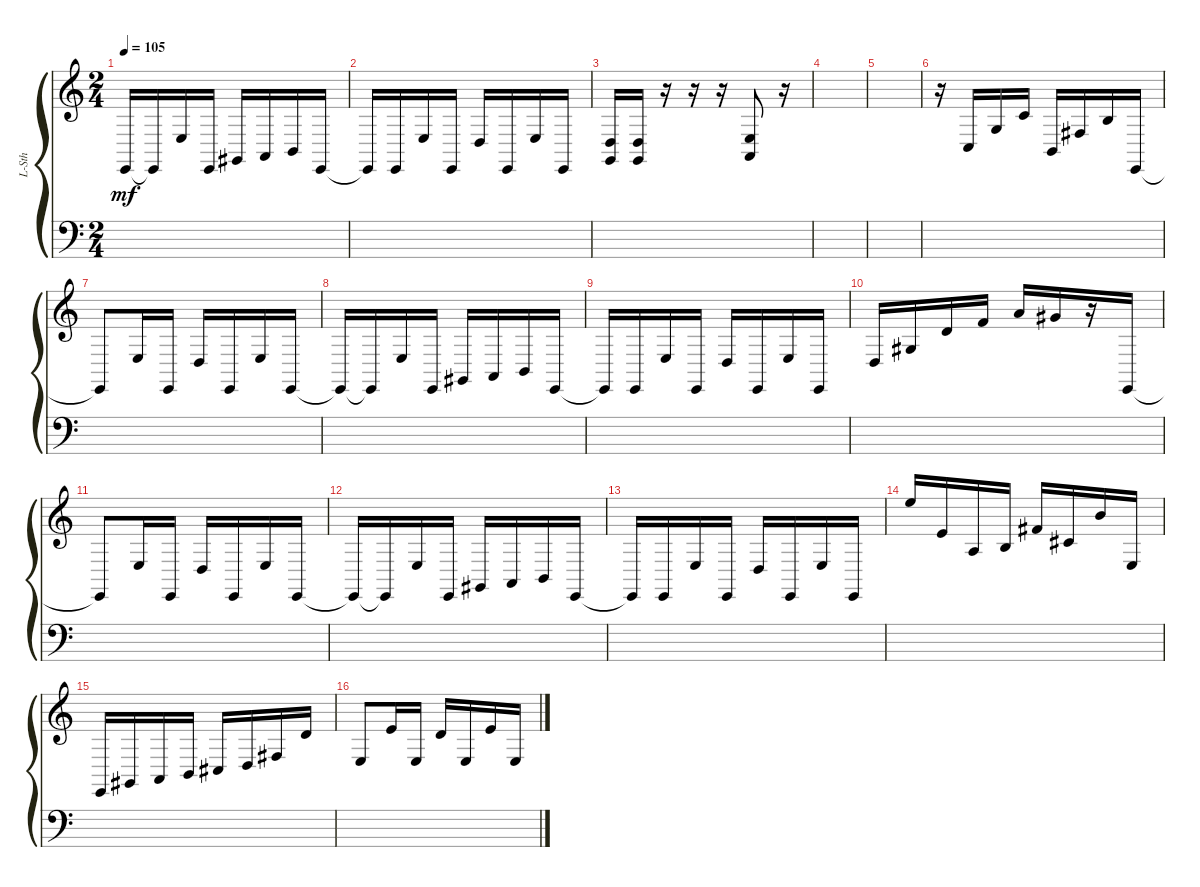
\defaultSystemsLayout 4
\bracketExtendMode groupsimilarinstruments
\otherSystemsTrackNameOrientation horizontal
\track ("Mr. Hammer" "L-Sth") {instrument lead7fifths}
\staff {score}
\tuning (E4 B3 G3 D3 A2 E2)
\ts (2 4)
\tempo 105
\clef g2
\ks c
0.6{t}.16{dy mf} 0.6{t}.16 2.4.16 0.6.16 4.6{acc #}.16 5.6.16 2.5.16 0.6.16 |
0.6{t}.16 0.6.16 2.4.16 0.6.16 0.4.16 0.6.16 2.4.16 0.6.16 |
(3.6 0.4).16 (3.6 0.4).16 r.16 r.16 r.16 (0.5 2.4).8 r.16 |
|
|
r.16 3.5.16 0.3.16 1.2.16 2.5.16 4.4{acc #}.16 0.2.16 0.6.16 |
0.6{t}.8 2.4.16 0.6.16 0.4.16 0.6.16 2.4.16 0.6.16 |
0.6{t}.16 0.6{t}.16 2.4.16 0.6.16 4.6{acc #}.16 5.6.16 2.5.16 0.6.16 |
0.6{t}.16 0.6.16 2.4.16 0.6.16 0.4.16 0.6.16 2.4.16 0.6.16 |
0.4.16 1.3{acc #}.16 3.2.16 6.2.16 5.1.16 4.1{acc #}.16 r.16 0.6.16 |
0.6{t}.8 2.4.16 0.6.16 0.4.16 0.6.16 2.4.16 0.6.16 |
0.6{t}.16 0.6{t}.16 2.4.16 0.6.16 4.6{acc #}.16 5.6.16 2.5.16 0.6.16 |
0.6{t}.16 0.6.16 2.4.16 0.6.16 0.4.16 0.6.16 2.4.16 0.6.16 |
12.1.16 9.3.16 7.4.16 4.3.16 7.2{acc #}.16 6.3{acc #}.16 7.1.16 2.4.16 |
0.6.16 4.6{acc #}.16 5.6.16 7.6.16 4.5{acc #}.16 5.5.16 4.4{acc #}.16 3.2.16 |
2.4.8 0.1.16 2.4.16 3.2.16 2.4.16 0.1.16 2.4.16
\staff {score}
\tuning (E4 B3 G3 D3 A2 E2)
\clef f4
\ottava regular
\simile none
\ks c
|
|
|
|
|
|
|
|
|
|
|
|
|
|
|
